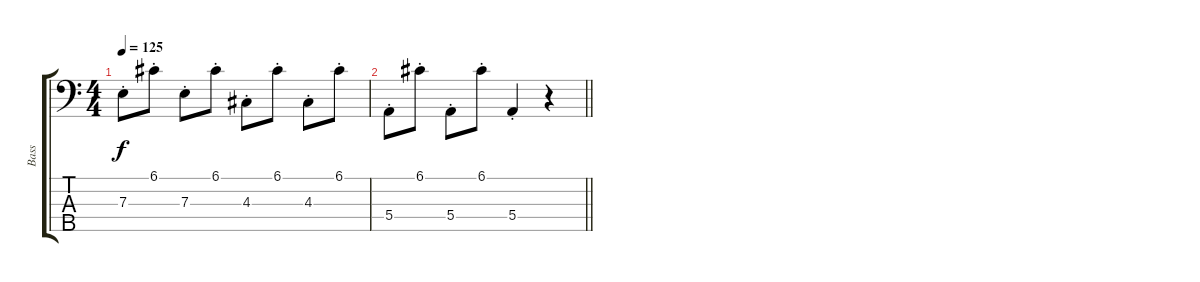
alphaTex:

\track ("Bass" "Bass") {instrument electricbassfinger}
\staff {score tabs}
\tuning (G2 D2 A1 E1 B0) {hide}
\ts (4 4)
\tempo 125
\clef f4
\ks c
7.3{st}.8{dy f} 6.1{st}.8 7.3{st}.8 6.1{st}.8 4.3{st}.8 6.1{st}.8 4.3{st}.8 6.1{st}.8 |
\barLineRight lightlight
5.4{st}.8 6.1{st}.8 5.4{st}.8 6.1{st}.8 5.4{st}.4 r.4
